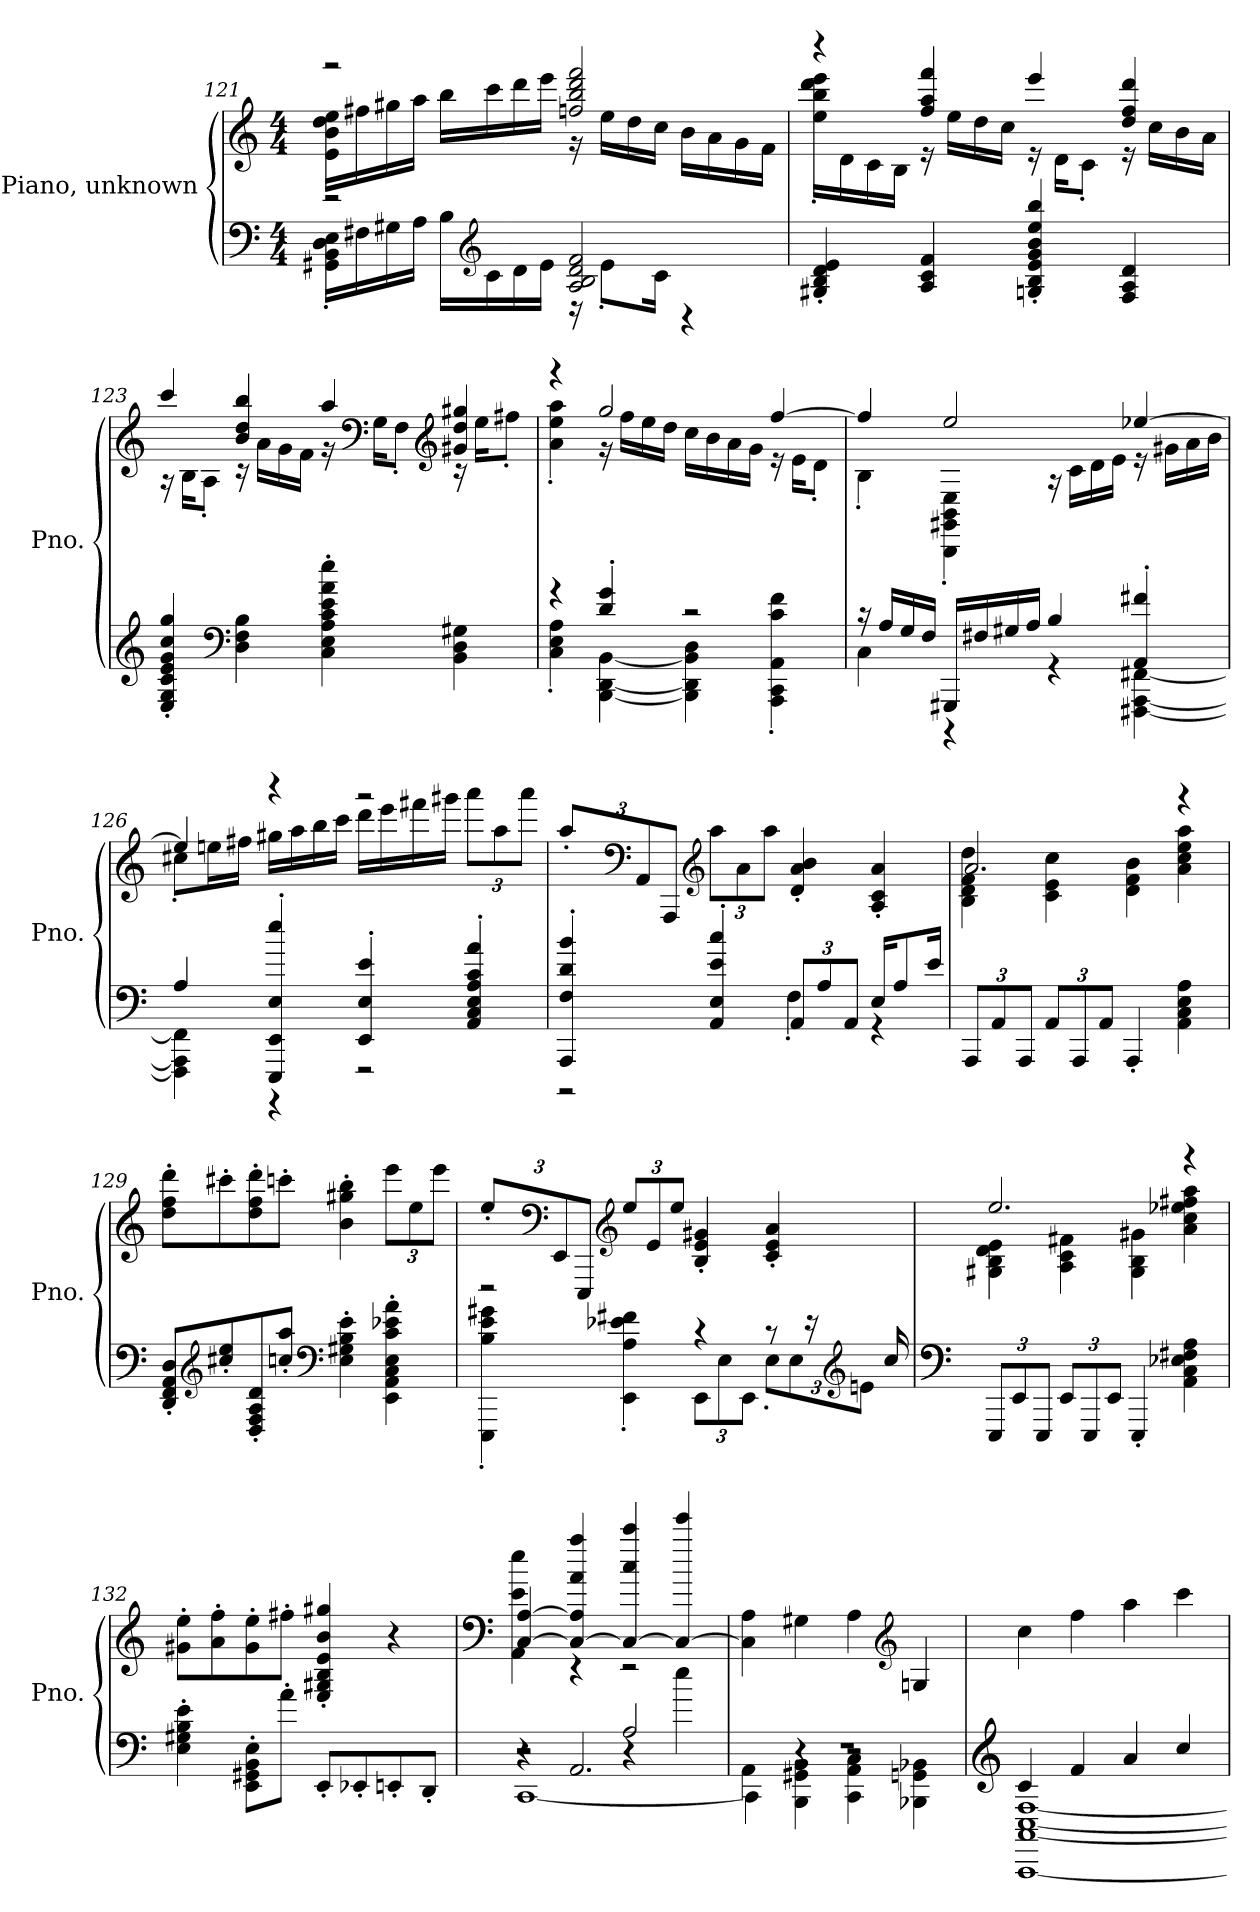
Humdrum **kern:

**kern	**kern
*part1	*part1
*staff2	*staff1
*I"Piano, unknown	*
*I'Pno.	*
!!LO:LB:g=z
*clefF4	*clefG2
*k[]	*k[]
*M4/4	*M4/4
=121	=121
*^	*^
2r	16GG#X\' 16BB\' 16D\' 16E\'LL	2r	16e\ 16b\ 16dd\ 16ee\LL
.	16F#X\	.	16ff#X\
.	16G#X\	.	16gg#X\
.	16A\JJ	.	16aa\JJ
.	16B\LL	.	16bb\LL
*clefG2	*	*	*
.	16c\	.	16ccc\
.	16d\	.	16ddd\
.	16e\JJ	.	16eee\JJ
2A/ 2B/ 2d/ 2f/	16r	2ffn/ 2bb/ 2ddd/ 2fff/	16r
.	8e'\L	.	16ee\LL
.	.	.	16dd\
.	16c\Jk	.	16cc\JJ
.	4r	.	16b\LL
.	.	.	16a\
.	.	.	16g\
.	.	.	16f\JJ
*v	*v	*	*
=122	=122	=122
4G#X/' 4B/' 4d/' 4e/'	4r	16ee\' 16bb\' 16ddd\' 16eee\'LL
.	.	16d\
.	.	16c\
.	.	16B\JJ
4A/ 4c/ 4f/	4ff/ 4aa/ 4fff/	16r
.	.	16ee\LL
.	.	16dd\
.	.	16cc\JJ
4Gn/' 4B/' 4e/' 4g/' 4b/' 4ee/' 4bb/'	4eee/	16r
.	.	16d\KL
.	.	8c'\J
4F/ 4A/ 4d/	4dd/ 4ff/ 4ddd/	16r
.	.	16cc\LL
.	.	16b\
.	.	16a\JJ
!!LO:LB:g=z	!!
=123	=123	=123
4E/' 4G/' 4c/' 4e/' 4g/' 4cc/' 4gg/'	4ccc/	16r
.	.	16B\KL
.	.	8A'\J
*clefF4	*	*
4D\ 4F\ 4B\	4b/ 4dd/ 4bb/	16r
.	.	16a\LL
.	.	16g\
.	.	16f\JJ
4C\' 4E\' 4A\' 4c\' 4e\' 4a\' 4ee\'	4aa/	16r
*	*clefF4	*
.	.	16G\KL
.	.	8F'\J
*	*clefG2	*
4BB\ 4D\ 4G#X\	4g#X/ 4dd/ 4gg#X/	16r
.	.	16ee\KL
.	.	8ff#X'\J
=124	=124	=124
*^	*	*
4r	4C\' 4E\' 4A\'	4r	4a\' 4ee\' 4aa\'
4d/' 4g/'	[4BBB\ [4DD\ [4BB\	2gg/	16r
.	.	.	16ff\LL
.	.	.	16ee\
.	.	.	16dd\JJ
2r	4BBB\] 4DD\] 4BB\] 4D\	.	16cc\LL
.	.	.	16b\
.	.	.	16a\
.	.	.	16g\JJ
.	4AAA\' 4CC\' 4AA\' 4c\' 4f\'	[4ff/	16r
.	.	.	16e\KL
.	.	.	8d'\J
!!LO:LB:g=z	!!
=125	=125	=125	=125
16r	4C\	4ff/]	4B'\
16A/LL	.	.	.
16G/	.	.	.
16F/JJ	.	.	.
16GGG#X/LL	4r	2ee/	4BBB\' 4GG#X\' 4BB\' 4E\'
16F#X/	.	.	.
16G#X/	.	.	.
16A/JJ	.	.	.
4B/	4r	.	16r
.	.	.	16c\LL
.	.	.	16d\
.	.	.	16e\JJ
4AA/' 4f#X/'	[4FFF#X\ [4AAA\ [4FF#X\	[4ee-X/	16r
.	.	.	16g#X\LL
.	.	.	16a\
.	.	.	16b\JJ
=126	=126	=126	=126
4A/	4FFF#\] 4AAA\] 4FF#\]	4ee-/]	8cc#X'\L
.	.	.	16een\L
.	.	.	16ff#X\JJ
4EEE/' 4EE/' 4E/' 4ee/'	4r	4r	16gg#X\LL
.	.	.	16aa\
.	.	.	16bb\
.	.	.	16ccc\JJ
4EE/' 4E/' 4e/'	2r	2r	16ddd\LL
.	.	.	16eee\
.	.	.	16fff#X\
.	.	.	16ggg#X\JJ
*	*	*	*Xbrackettup
4AA/' 4C/' 4E/' 4A/' 4c/' 4a/'	.	.	12aaa\L
.	.	.	12aa\
.	.	.	12aaa\J
*	*	*v	*v
!!LO:PB:g=z
=127	=127	=127
4AAA/' 4F/' 4d/' 4b/'	2r	12aa'/L
*	*	*clefF4
.	.	12AA/
.	.	12AAA/J
*	*	*clefG2
4AA/' 4E/' 4e/' 4cc/'	.	12aa\L
.	.	12a\
.	.	12aa\J
*Xbrackettup	*	*
12AA/L	4F'\	4d/' 4a/' 4b/'
12A/	.	.
12AA/J	.	.
16E/KL	4r	4A/' 4c/' 4a/'
8A/	.	.
16e/Jk	.	.
*v	*v	*
=128	=128
*	*^
12AAA/L	2.a/	4B\ 4d\ 4f\ 4dd\
12AA/	.	.
12AAA/J	.	.
12AA/L	.	4c\ 4e\ 4cc\
12AAA/	.	.
12AA/J	.	.
4AAA'/	.	4d\ 4f\ 4b\
4AA\ 4C\ 4E\ 4A\	4r	4a\ 4cc\ 4ee\ 4aa\
*	*v	*v
=129	=129
8DD/' 8FF/' 8AA/' 8D/'L	8dd\' 8ff\' 8ddd\'L
*clefG2	*
8cc#X/' 8ee/'	8ccc#X'\
8D/' 8F/' 8A/' 8d/'	8dd\' 8ff\' 8ddd\'
8ccn/' 8aa/'J	8cccn'\J
*clefF4	*
4E\' 4G#X\' 4B\' 4e\'	4b\' 4gg#X\' 4bb\'
4EE\' 4AA\' 4C\' 4E\' 4c\' 4e-X\' 4a\'	12eee\L
.	12ee\
.	12eee\J
!!LO:LB:g=z
=130	=130
*^	*
2r	4EEE\' 4B\' 4e\' 4g#X\'	12ee'/L
*	*	*clefF4
.	.	12EE/
.	.	12EEE/J
*	*	*clefG2
.	4EE\' 4A\' 4e-X\' 4f#X\'	12ee/L
.	.	12e/
.	.	12ee/J
4r	12EE\L	4B/' 4e/' 4g#X/'
.	12E\	.
.	12EE\J	.
8r	12E'\L	4c/' 4e/' 4a/'
.	12E\	.
16r	.	.
*clefG2	*	*
.	12en\J	.
16cc/	.	.
*v	*v	*
=131	=131
*clefF4	*
*	*^
12EEE/L	2.ee/	4G#X\ 4B\ 4d\ 4e\
12EE/	.	.
12EEE/J	.	.
12EE/L	.	4A\ 4c\ 4f#X\
12EEE/	.	.
12EE/J	.	.
4EEE'/	.	4G#\ 4B\ 4g#X\
4AA\ 4C\ 4E-X\ 4F#X\ 4A\	4r	4a\ 4cc\ 4ee-X\ 4ff#X\ 4aa\
*	*v	*v
!!LO:LB:g=z
=132	=132
4E\' 4G#X\' 4B\' 4e\'	8g#X\' 8ee\'L
.	8a\' 8ff\'
8EE\' 8GG#X\' 8BB\' 8E\'L	8g#\' 8ee\'
8a'\J	8ff#X'\J
8EE'/L	4E/' 4G#X/' 4B/' 4e/' 4b/' 4gg#X/'
8EE-X'/	.
8EEn'/	4r
8DD'/J	.
=133	=133
*	*clefF4
*^	*^
*	*^	*	*
*	*	*^	*	*
2r	2r	4r	[1CC	[4C/ [4A/	4AA\ 4e\ 4ee\
.	.	2.AA/	.	4C/_ 4A/] 4a/ 4aa/	4r
2A/	4r	.	.	4C/_ 4cc/ 4ccc/	2r
.	4ee\	.	.	4C/_ 4eee/	.
*	*	*v	*v	*	*
*	*	*	*v	*v
=134	=134	=134	=134
1r	4AA\	4CC\]	4C\] 4A\
.	4BBB\ 4GG#X\ 4BB\	4r	4G#X\
.	4CC\ 4AA\ 4C\	2r	4A\
*	*	*	*clefG2
.	4BBB-X\ 4GGn\ 4BB-X\	.	4Gn/
*v	*v	*v	*
=135	=135
*clefG2	*
*^	*
4c/	[1AAA [1AA [1C [1F	4cc\
4f/	.	4ff\
4a/	.	4aa\
4cc/	.	4ccc\
*v	*v	*
=	=
*-	*-
